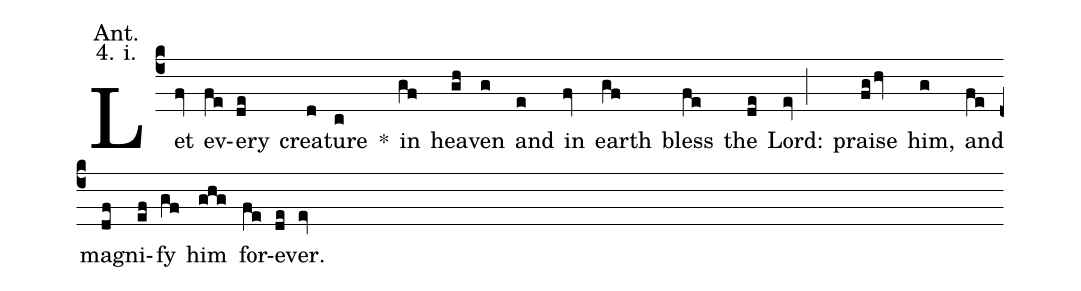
annotation: Ant.;
annotation: 4. i.;
%%
(c4) Let(fv) ev(fe)ery(de) crea(d)ture(c) <sp>*</sp>() in(gf) hea(gh)ven(g) and(e) in(fv) earth(gf) bless(fe) the(de) Lord:(ev;) praise(fghv) him,(g) and(fe) mag(df)ni(ef)fy(gf) him(ghg) for(fe)ev(de)er.(ev)
